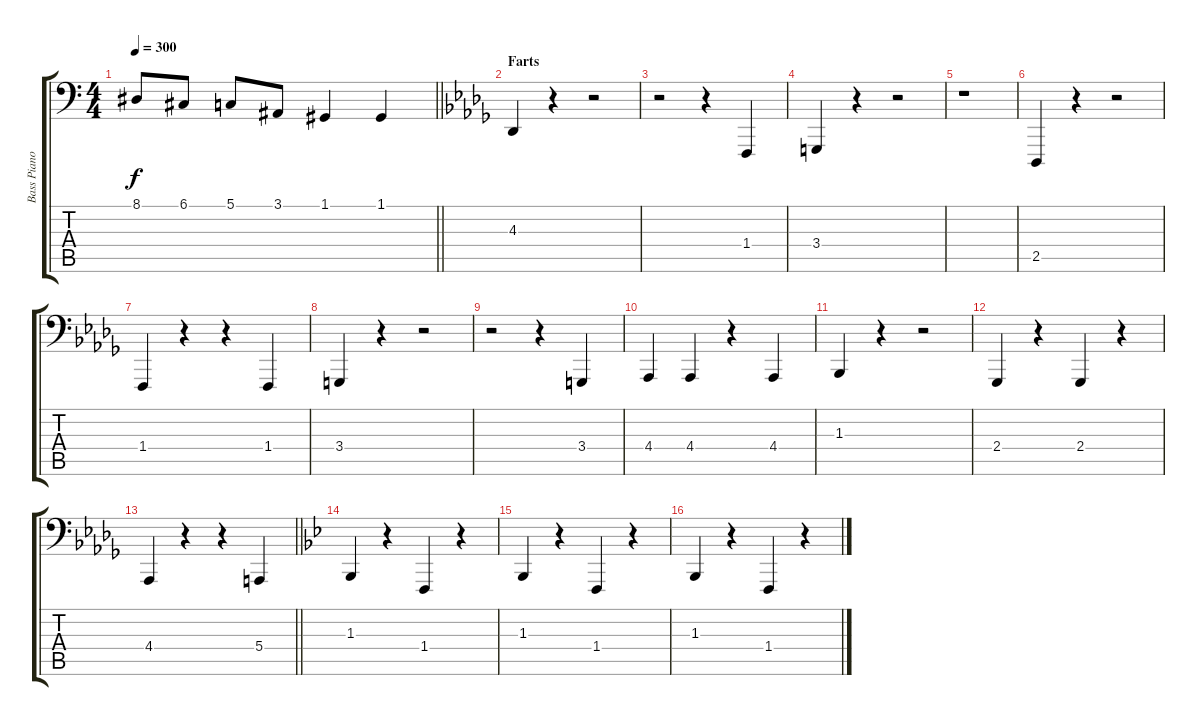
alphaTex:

\track ("Bass Piano" "Bass Piano") {instrument acousticgrandpiano}
\staff {score tabs}
\tuning (G2 D2 A1 E1 B0 F0) {hide}
\ts (4 4)
\tempo 300
\clef f4
\barLineRight lightlight
\ks c
8.1.8{dy f} 6.1.8 5.1.8 3.1.8 1.1.4 1.1.4 |
\section ("" "Farts")
\ks db
4.3.4 r.4 r.2 |
r.2 r.4 1.4.4 |
3.4.4 r.4 r.2 |
r.1 |
2.5.4 r.4 r.2 |
1.4.4 r.4 r.4 1.4.4 |
3.4.4 r.4 r.2 |
r.2 r.4 3.4.4 |
4.4.4 4.4.4 r.4 4.4.4 |
1.3.4 r.4 r.2 |
2.4.4 r.4 2.4.4 r.4 |
\barLineRight lightlight
4.4.4 r.4 r.4 5.4.4 |
\ks bb
1.3.4 r.4 1.4.4 r.4 |
1.3.4 r.4 1.4.4 r.4 |
1.3.4 r.4 1.4.4 r.4
